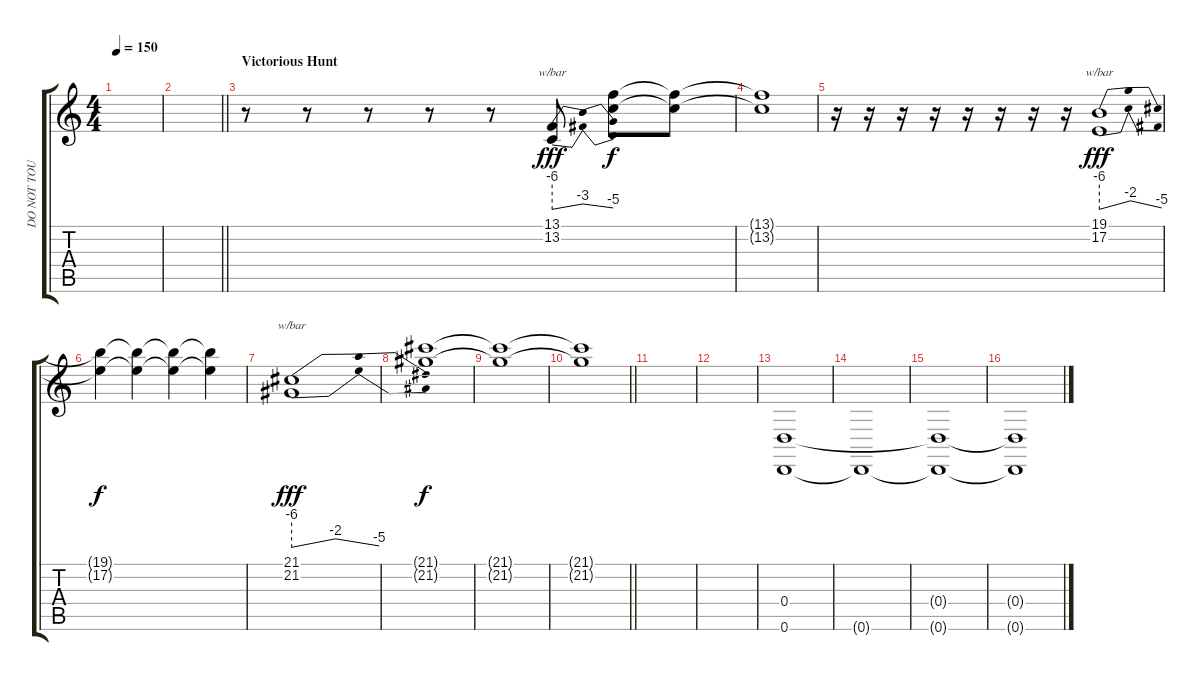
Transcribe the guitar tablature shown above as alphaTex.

\track ("DO NOT TOUCH" "DO NOT TOU") {instrument voiceoohs}
\staff {score tabs}
\tuning (E4 B3 G3 D3 A2 D2) {hide}
\ts (4 4)
\tempo 150
\clef g2
\ks c
|
\barLineRight lightlight
|
\section ("" "Victorious Hunt")
r.8 r.8 r.8 r.8 r.8 (13.1 13.2).8{tbe (dip default 0 -24 5 -12 10 -12 60 -20) dy fff instrument voiceoohs} (13.1{t} 13.2{t}).8{dy f} (13.1{t} 13.2{t}).8 |
(13.1{t} 13.2{t}).1 |
r.16 r.16 r.16 r.16 r.16 r.16 r.16 r.16 (19.1 17.2).1{tbe (dip default 0 -24 6 -8 10 -8 60 -20) dy fff instrument voiceoohs} |
(19.1{t} 17.2{t}).4{dy f} (19.1{t} 17.2{t}).4 (19.1{t} 17.2{t}).4 (19.1{t} 17.2{t}).4 |
(21.1 21.2).1{tbe (dip default 0 -24 6 -8 10 -8 60 -20) dy fff instrument voiceoohs} |
(21.1{t} 21.2{t}).1{dy f} |
(21.1{t} 21.2{t}).1 |
\barLineRight lightlight
(21.1{t} 21.2{t}).1{volume 0} |
|
|
(0.4 0.6).1{volume 13 instrument choiraahs} |
0.6{t}.1 |
(0.4{t} 0.6{t}).1 |
(0.4{t} 0.6{t}).1
